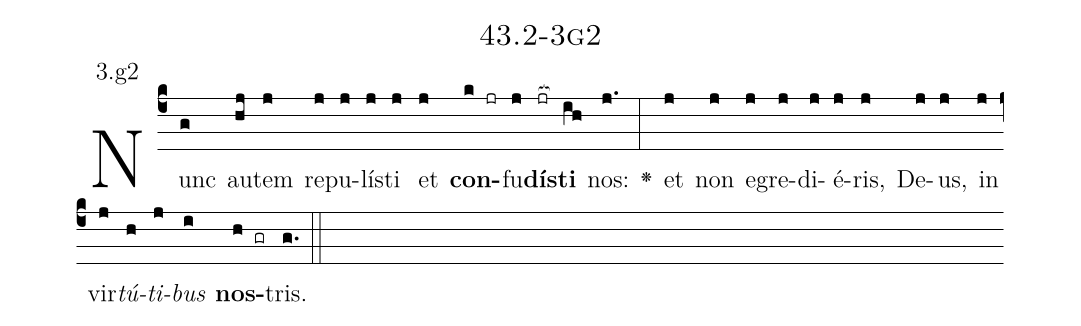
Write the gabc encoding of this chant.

name: 43.2-3g2;
annotation: 3.g2;
%%
(c4)Nunc(g) au(hj)tem(j) re(j)pu(j)lís(j)ti(j) et(j) <b>con</b>(k jr)fu(j)<b>dís</b>(jr[ocb:1{])<b>ti</b>(ih[ocb:0}]) nos:(j.) <v>\greheightstar</v>(:) et(j) non(j) e(j)gre(j)di(j)é(j)ris,(j) De(j)us,(j) in(j) vir(j)<i>tú</i>(h)<i>ti</i>(j)<i>bus</i>(i) <b>nos</b>(h gr)tris.(g.) (::)


%E(j) u(h) o(j) u(i) a(h) e.(g.) (::)
